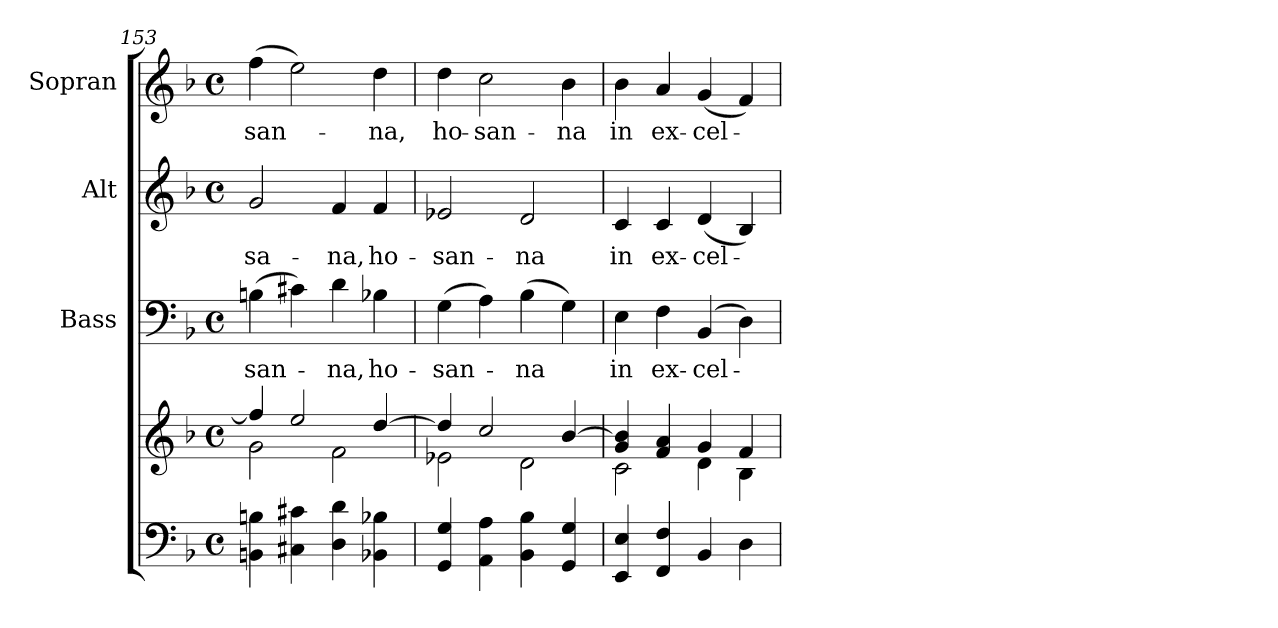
**kern	**kern	**kern	**text	**kern	**text	**kern	**text
*part4	*part4	*part3	*part3	*part2	*part2	*part1	*part1
*staff5	*staff4	*staff3	*staff3	*staff2	*staff2	*staff1	*staff1
*	*	*I"Bass	*	*I"Alt	*	*I"Sopran	*
*	*	*I'B.	*	*I'A.	*	*I'S.	*
*clefF4	*clefG2	*clefF4	*	*clefG2	*	*clefG2	*
*k[b-]	*k[b-]	*k[b-]	*	*k[b-]	*	*k[b-]	*
*F:	*F:	*F:	*	*F:	*	*F:	*
*M4/4	*M4/4	*M4/4	*	*M4/4	*	*M4/4	*
*met(c)	*met(c)	*met(c)	*	*met(c)	*	*met(c)	*
=153	=153	=153	=153	=153	=153	=153	=153
*	*^	*	*	*	*	*	*
!	!	!	!	!LO:LY:b	!	!LO:LY:b	!	!LO:LY:b
4BBn\ 4Bn\	4ff/]	2g\	(>4Bn\	-san-	2g/	-sa-	(>4ff\	-san-
4C#X\ 4c#X\	2ee/	.	4c#X\)	.	.	.	2ee\)	.
!	!	!	!	!LO:LY:b	!	!LO:LY:b	!	!
4D\ 4d\	.	2f\	4d\	-na,	4f/	-na,	.	.
!	!	!	!	!LO:LY:b	!	!LO:LY:b	!	!LO:LY:b
4BB-X\ 4B-X\	[>4dd/	.	4B-X\	ho-	4f/	ho-	4dd\	-na,
!!LO:PB:g=z
=154	=154	=154	=154	=154	=154	=154	=154	=154
!	!	!	!	!LO:LY:b	!	!LO:LY:b	!	!LO:LY:b
4GG/ 4G/	4dd/]	2e-X\	(>4G\	-san-	2e-X/	-san-	4dd\	ho-
!	!	!	!	!	!	!	!	!LO:LY:b
4AA\ 4A\	2cc/	.	4A\)	.	.	.	2cc\	-san-
!	!	!	!	!LO:LY:b	!	!LO:LY:b	!	!
4BB-\ 4B-\	.	2d\	(>4B-\	-na	2d/	-na	.	.
!	!	!	!	!	!	!	!	!LO:LY:b
4GG/ 4G/	[>4b-/	.	4G\)	.	.	.	4b-\	-na
=155	=155	=155	=155	=155	=155	=155	=155	=155
!	!	!	!	!LO:LY:b	!	!LO:LY:b	!	!LO:LY:b
4EE/ 4E/	4g/ 4b-/]	2c\	4E\	in	4c/	in	4b-\	in
!	!	!	!	!LO:LY:b	!	!LO:LY:b	!	!LO:LY:b
4FF/ 4F/	4f/ 4a/	.	4F\	ex-	4c/	ex-	4a/	ex-
!	!	!	!	!LO:LY:b	!	!LO:LY:b	!	!LO:LY:b
4BB-/	4g/	4d\	(4BB-/	-cel-	(<4d/	-cel-	(<4g/	-cel-
4D\	4f/	4B-\	4D\)	.	4B-/)	.	4f/)	.
*	*v	*v	*	*	*	*	*	*
=	=	=	=	=	=	=	=
*-	*-	*-	*-	*-	*-	*-	*-
